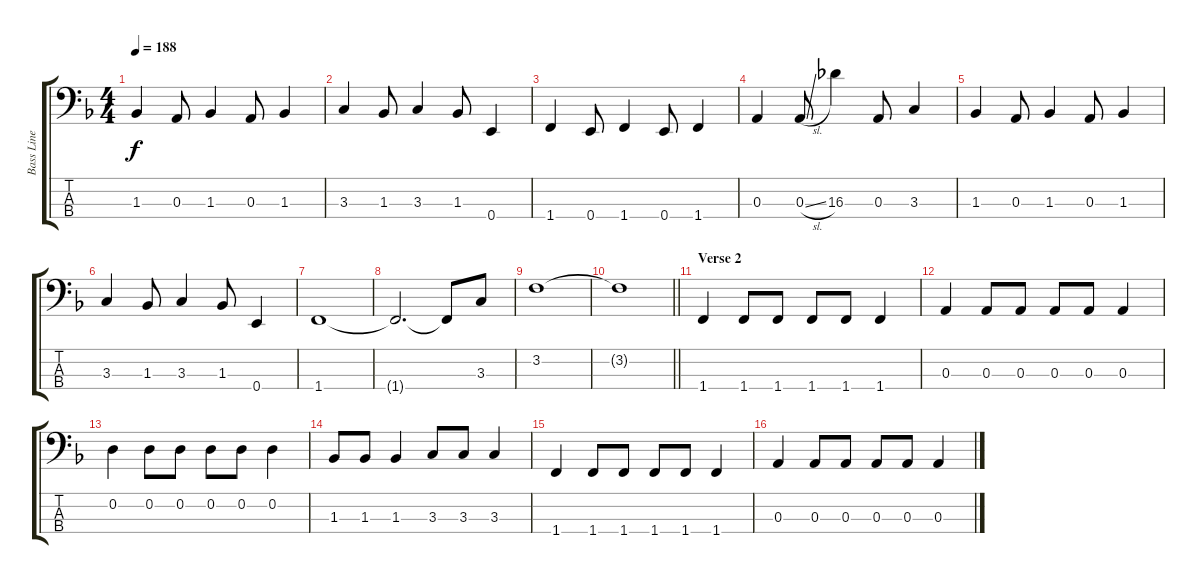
\track ("Bass Line" "Bass Line") {instrument electricbassfinger}
\staff {score tabs}
\tuning (G2 D2 A1 E1) {hide}
\ts (4 4)
\tempo 188
\clef f4
\ks f
1.3.4{dy f} 0.3.8 1.3.4 0.3.8 1.3.4 |
3.3.4 1.3.8 3.3.4 1.3.8 0.4.4 |
1.4.4 0.4.8 1.4.4 0.4.8 1.4.4 |
0.3.4 0.3{sl}.8 16.3.4 0.3.8 3.3.4 |
1.3.4 0.3.8 1.3.4 0.3.8 1.3.4 |
3.3.4 1.3.8 3.3.4 1.3.8 0.4.4 |
1.4.1 |
1.4{t}.2{d} 1.4{t}.8 3.3.8 |
3.2.1 |
\barLineRight lightlight
3.2{t}.1 |
\section ("" "Verse 2")
1.4.4 1.4.8 1.4.8 1.4.8 1.4.8 1.4.4 |
0.3.4 0.3.8 0.3.8 0.3.8 0.3.8 0.3.4 |
0.2.4 0.2.8 0.2.8 0.2.8 0.2.8 0.2.4 |
1.3.8 1.3.8 1.3.4 3.3.8 3.3.8 3.3.4 |
1.4.4 1.4.8 1.4.8 1.4.8 1.4.8 1.4.4 |
0.3.4 0.3.8 0.3.8 0.3.8 0.3.8 0.3.4
